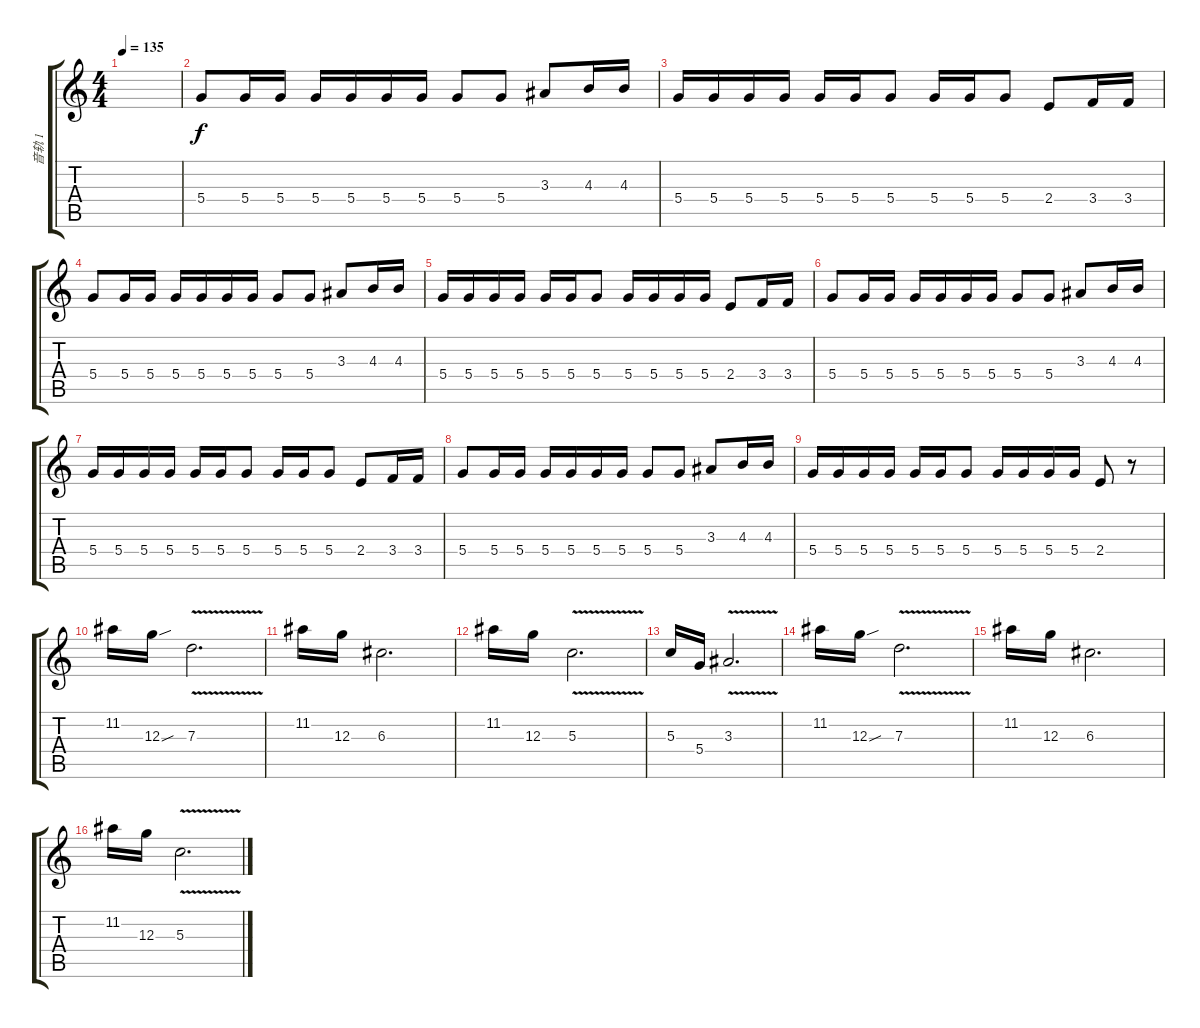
\track ("音轨 1" "音轨 1") {instrument overdrivenguitar}
\staff {score tabs}
\tuning (E4 B3 G3 D3 A2 E2) {hide}
\ts (4 4)
\tempo 135
\clef g2
\ks c
|
5.4.8 5.4.16 5.4.16 5.4.16 5.4.16 5.4.16 5.4.16 5.4.8 5.4.8 3.3.8 4.3.16 4.3.16 |
5.4.16 5.4.16 5.4.16 5.4.16 5.4.16 5.4.16 5.4.8 5.4.16 5.4.16 5.4.8 2.4.8 3.4.16 3.4.16 |
5.4.8 5.4.16 5.4.16 5.4.16 5.4.16 5.4.16 5.4.16 5.4.8 5.4.8 3.3.8 4.3.16 4.3.16 |
5.4.16 5.4.16 5.4.16 5.4.16 5.4.16 5.4.16 5.4.8 5.4.16 5.4.16 5.4.16 5.4.16 2.4.8 3.4.16 3.4.16 |
5.4.8 5.4.16 5.4.16 5.4.16 5.4.16 5.4.16 5.4.16 5.4.8 5.4.8 3.3.8 4.3.16 4.3.16 |
5.4.16 5.4.16 5.4.16 5.4.16 5.4.16 5.4.16 5.4.8 5.4.16 5.4.16 5.4.8 2.4.8 3.4.16 3.4.16 |
5.4.8 5.4.16 5.4.16 5.4.16 5.4.16 5.4.16 5.4.16 5.4.8 5.4.8 3.3.8 4.3.16 4.3.16 |
5.4.16 5.4.16 5.4.16 5.4.16 5.4.16 5.4.16 5.4.8 5.4.16 5.4.16 5.4.16 5.4.16 2.4.8 r.8 |
11.2.16 12.3{sou}.16 7.3{v}.2{d} |
11.2.16 12.3.16 6.3.2{d} |
11.2.16 12.3.16 5.3{v}.2{d} |
5.3.16 5.4.16 3.3{v}.2{d} |
11.2.16 12.3{sou}.16 7.3{v}.2{d} |
11.2.16 12.3.16 6.3.2{d} |
11.2.16 12.3.16 5.3{v}.2{d}
